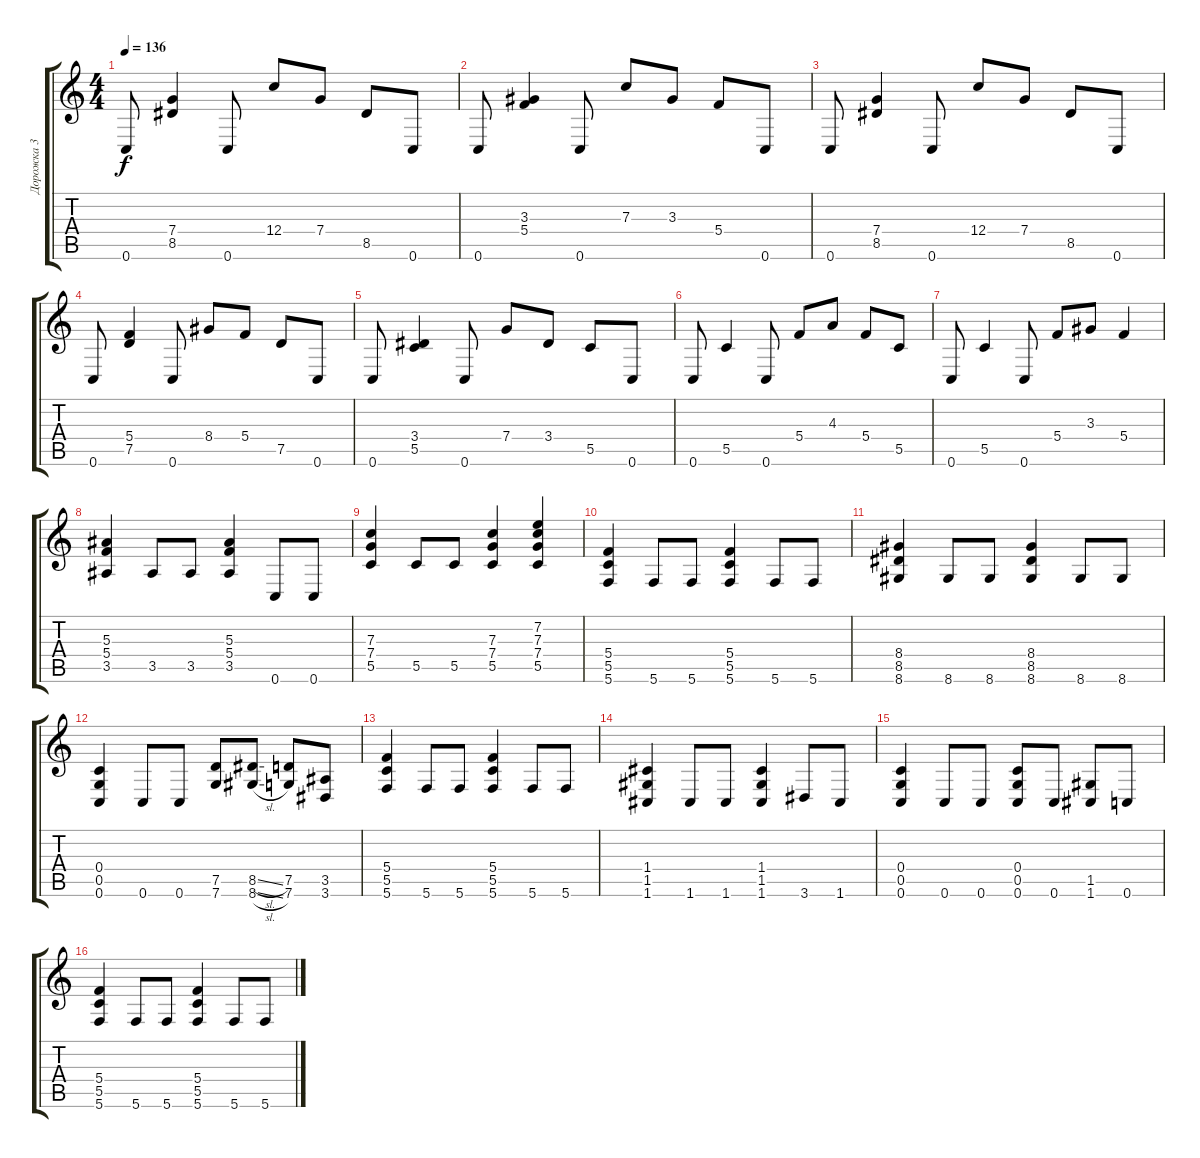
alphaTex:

\track ("Дорожка 3" "Дорожка 3") {instrument distortionguitar}
\staff {score tabs}
\tuning (D4 A3 F3 C3 G2 C2) {hide}
\ts (4 4)
\tempo 136
\clef g2
\ks c
0.6.8{dy f} (7.4 8.5).4 0.6.8 12.4.8 7.4.8 8.5.8 0.6.8 |
0.6.8 (3.3 5.4).4 0.6.8 7.3.8 3.3.8 5.4.8 0.6.8 |
0.6.8 (7.4 8.5).4 0.6.8 12.4.8 7.4.8 8.5.8 0.6.8 |
0.6.8 (5.4 7.5).4 0.6.8 8.4.8 5.4.8 7.5.8 0.6.8 |
0.6.8 (3.4 5.5).4 0.6.8 7.4.8 3.4.8 5.5.8 0.6.8 |
0.6.8 5.5.4 0.6.8 5.4.8 4.3.8 5.4.8 5.5.8 |
0.6.8 5.5.4 0.6.8 5.4.8 3.3.8 5.4.4 |
(5.3 5.4 3.5).4 3.5.8 3.5.8 (5.3 5.4 3.5).4 0.6.8 0.6.8 |
(7.3 7.4 5.5).4 5.5.8 5.5.8 (7.3 7.4 5.5).4 (7.2 7.3 7.4 5.5).4 |
(5.4 5.5 5.6).4 5.6.8 5.6.8 (5.4 5.5 5.6).4 5.6.8 5.6.8 |
(8.4 8.5 8.6).4 8.6.8 8.6.8 (8.4 8.5 8.6).4 8.6.8 8.6.8 |
(0.4 0.5 0.6).4 0.6.8 0.6.8 (7.5 7.6).8 (8.5{sl} 8.6{sl}).8 (7.5 7.6).8 (3.5 3.6).8 |
(5.4 5.5 5.6).4 5.6.8 5.6.8 (5.4 5.5 5.6).4 5.6.8 5.6.8 |
(1.4 1.5 1.6).4 1.6.8 1.6.8 (1.4 1.5 1.6).4 3.6.8 1.6.8 |
(0.4 0.5 0.6).4 0.6.8 0.6.8 (0.4 0.5 0.6).8 0.6.8 (1.5 1.6).8 0.6.8 |
(5.4 5.5 5.6).4 5.6.8 5.6.8 (5.4 5.5 5.6).4 5.6.8 5.6.8
